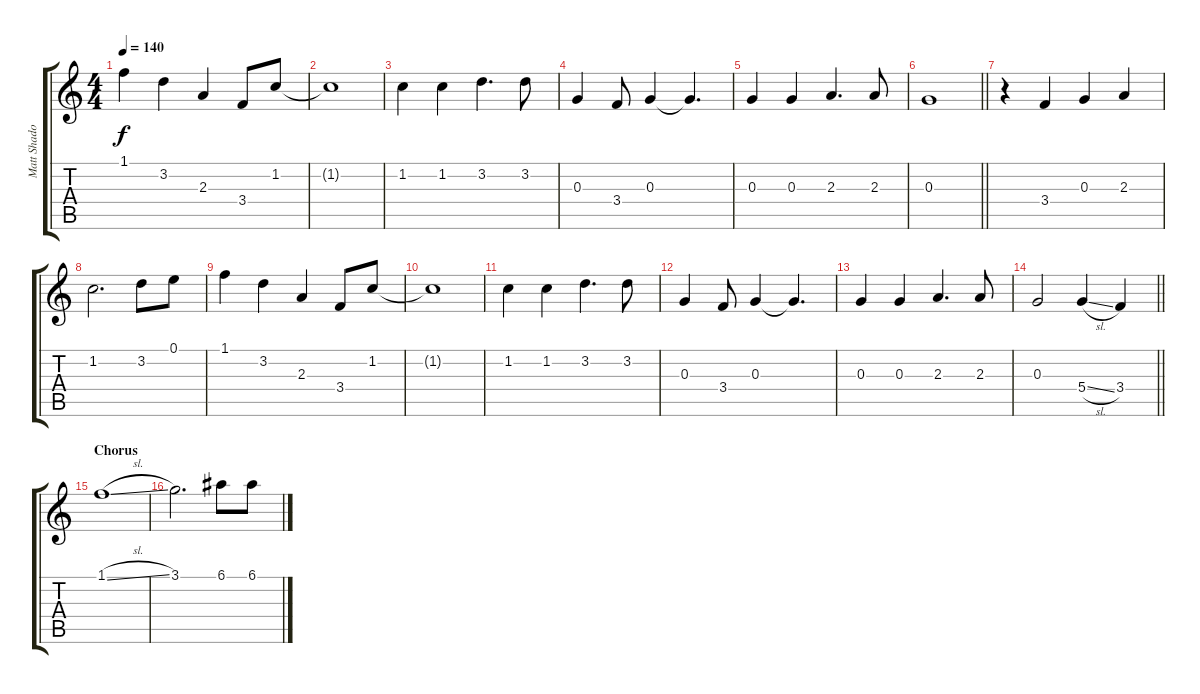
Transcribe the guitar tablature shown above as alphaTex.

\track ("Matt Shadows" "Matt Shado") {instrument distortionguitar}
\staff {score tabs}
\tuning (E4 B3 G3 D3 A2 E2) {hide}
\ts (4 4)
\tempo 140
\clef g2
\ks c
1.1.4{dy f} 3.2.4 2.3.4 3.4.8 1.2.8 |
1.2{t}.1 |
1.2.4 1.2.4 3.2.4{d} 3.2.8 |
0.3.4 3.4.8 0.3.4 0.3{t}.4{d} |
0.3.4 0.3.4 2.3.4{d} 2.3.8 |
\barLineRight lightlight
0.3.1 |
r.4 3.4.4 0.3.4 2.3.4 |
1.2.2{d} 3.2.8 0.1.8 |
1.1.4 3.2.4 2.3.4 3.4.8 1.2.8 |
1.2{t}.1 |
1.2.4 1.2.4 3.2.4{d} 3.2.8 |
0.3.4 3.4.8 0.3.4 0.3{t}.4{d} |
0.3.4 0.3.4 2.3.4{d} 2.3.8 |
\barLineRight lightlight
0.3.2 5.4{sl}.4 3.4.4 |
\section ("" "Chorus")
1.1{sl}.1 |
3.1.2{d} 6.1.8 6.1.8
